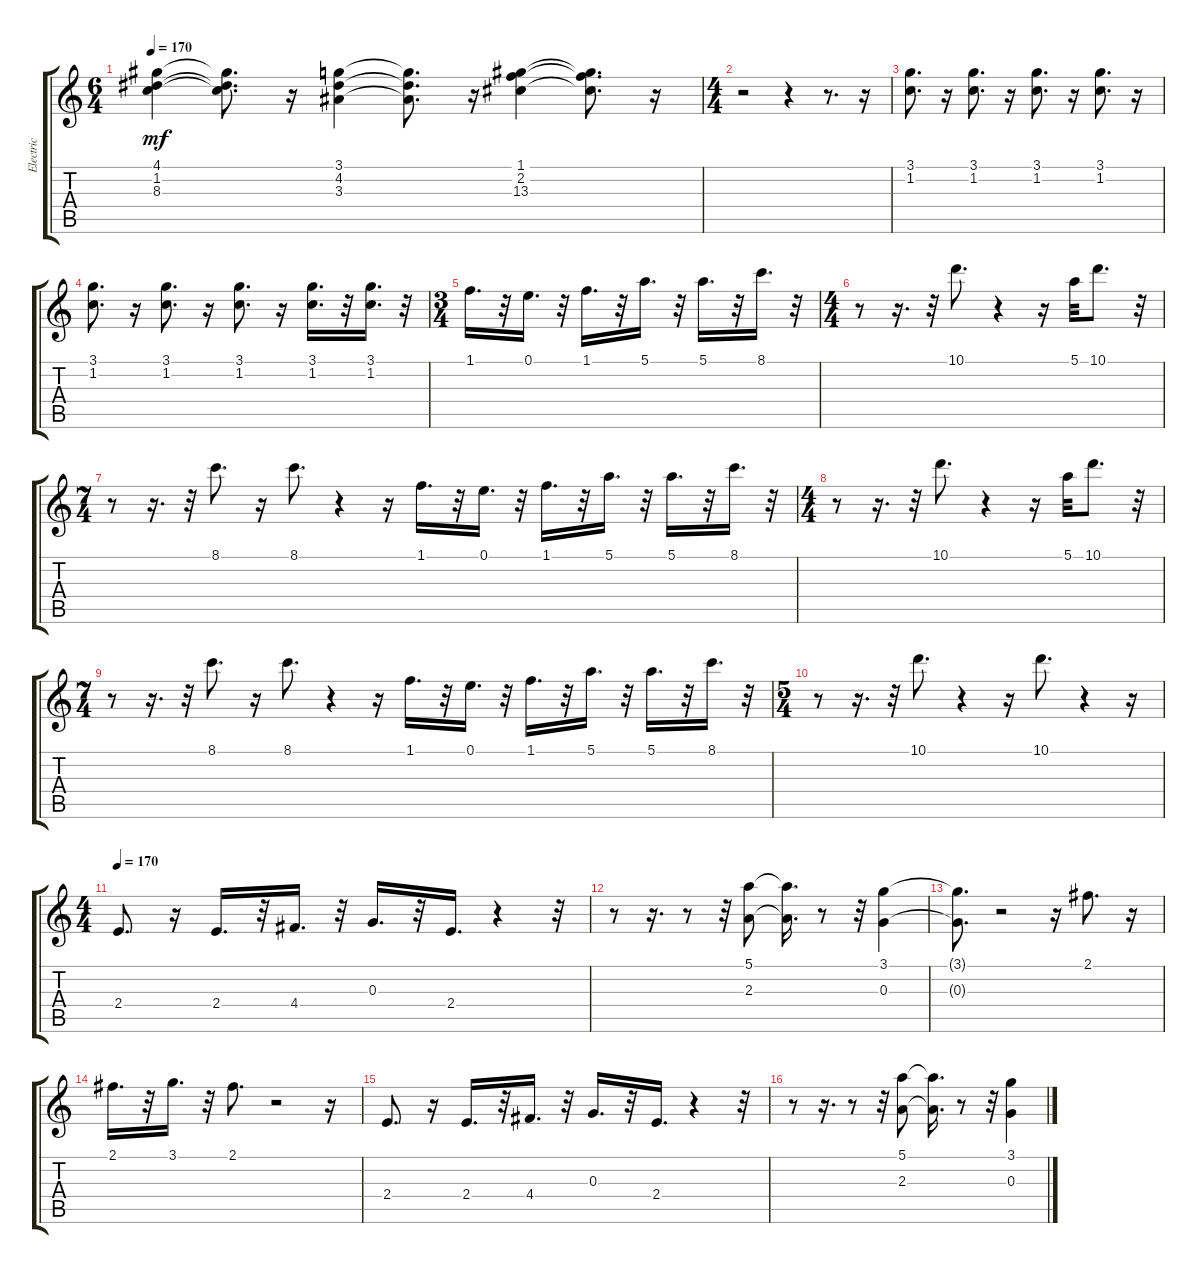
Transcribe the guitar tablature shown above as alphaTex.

\track ("Electric" "Electric") {instrument acousticguitarsteel}
\staff {score tabs}
\tuning (E4 B3 G3 D3 A2 E2) {hide}
\ts (6 4)
\tempo 170
\clef g2
\ks c
(4.1 1.2 8.3).4{dy mf} (4.1{t} 1.2{t} 8.3{t}).8{d} r.16 (3.1 4.2 3.3).4 (3.1{t} 4.2{t} 3.3{t}).8{d} r.16 (1.1 2.2 13.3).4 (1.1{t} 2.2{t} 13.3{t}).8{d} r.16 |
\ts (4 4)
r.2 r.4 r.8{d} r.16 |
(3.1 1.2).8{d} r.16 (3.1 1.2).8{d} r.16 (3.1 1.2).8{d} r.16 (3.1 1.2).8{d} r.16 |
(3.1 1.2).8{d} r.16 (3.1 1.2).8{d} r.16 (3.1 1.2).8{d} r.16 (3.1 1.2).16{d} r.32 (3.1 1.2).16{d} r.32 |
\ts (3 4)
1.1.16{d} r.32 0.1.16{d} r.32 1.1.16{d} r.32 5.1.16{d} r.32 5.1.16{d} r.32 8.1.16{d} r.32 |
\ts (4 4)
r.8 r.16{d} r.32 10.1.8{d} r.4 r.16 5.1.32 10.1.8{d} r.32 |
\ts (7 4)
r.8 r.16{d} r.32 8.1.8{d} r.16 8.1.8{d} r.4 r.16 1.1.16{d} r.32 0.1.16{d} r.32 1.1.16{d} r.32 5.1.16{d} r.32 5.1.16{d} r.32 8.1.16{d} r.32 |
\ts (4 4)
r.8 r.16{d} r.32 10.1.8{d} r.4 r.16 5.1.32 10.1.8{d} r.32 |
\ts (7 4)
r.8 r.16{d} r.32 8.1.8{d} r.16 8.1.8{d} r.4 r.16 1.1.16{d} r.32 0.1.16{d} r.32 1.1.16{d} r.32 5.1.16{d} r.32 5.1.16{d} r.32 8.1.16{d} r.32 |
\ts (5 4)
r.8 r.16{d} r.32 10.1.8{d} r.4 r.16 10.1.8{d} r.4 r.16 |
\ts (4 4)
\tempo 170
2.4.8{d} r.16 2.4.16{d} r.32 4.4.16{d} r.32 0.3.16{d} r.32 2.4.16{d} r.4 r.32 |
r.8 r.16{d} r.8 r.32 (5.1 2.3).8 (5.1{t} 2.3{t}).16{d} r.8 r.32 (3.1 0.3).4 |
(3.1{t} 0.3{t}).8{d} r.2 r.16 2.1.8{d} r.16 |
2.1.16{d} r.32 3.1.16{d} r.32 2.1.8{d} r.2 r.16 |
2.4.8{d} r.16 2.4.16{d} r.32 4.4.16{d} r.32 0.3.16{d} r.32 2.4.16{d} r.4 r.32 |
r.8 r.16{d} r.8 r.32 (5.1 2.3).8 (5.1{t} 2.3{t}).16{d} r.8 r.32 (3.1 0.3).4
